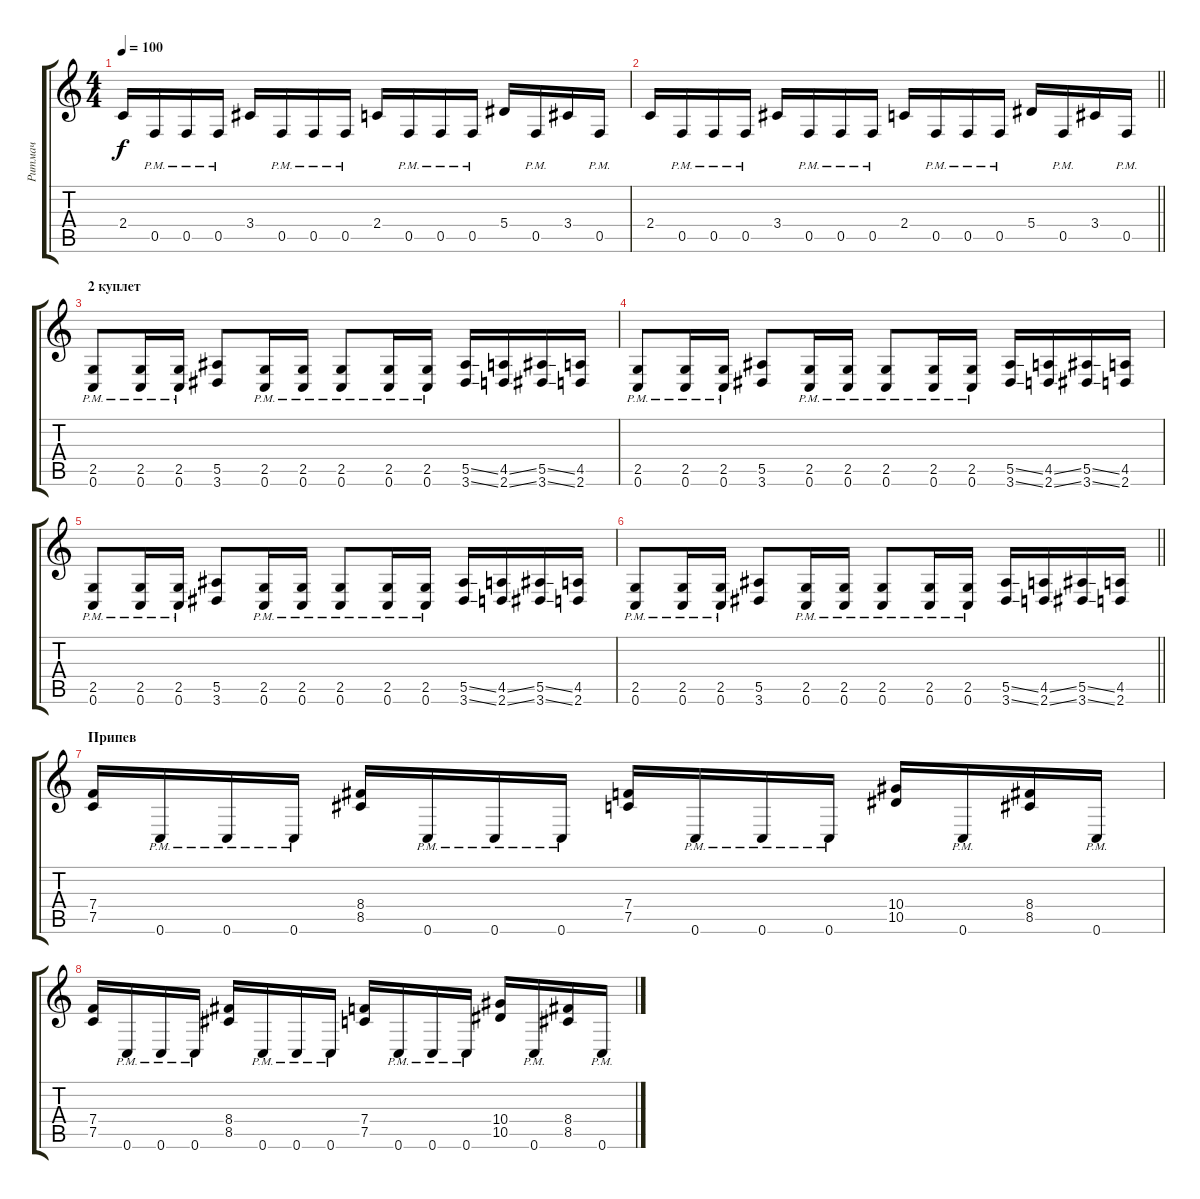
\track ("Ритмач" "Ритмач") {instrument distortionguitar}
\staff {score tabs}
\tuning (C4 G3 Eb3 Bb2 F2 C2) {hide}
\ts (4 4)
\tempo 100
\clef g2
\ks c
2.4.16{dy f} 0.5{pm}.16 0.5{pm}.16 0.5{pm}.16 3.4.16 0.5{pm}.16 0.5{pm}.16 0.5{pm}.16 2.4.16 0.5{pm}.16 0.5{pm}.16 0.5{pm}.16 5.4.16 0.5{pm}.16 3.4.16 0.5{pm}.16 |
\barLineRight lightlight
2.4.16 0.5{pm}.16 0.5{pm}.16 0.5{pm}.16 3.4.16 0.5{pm}.16 0.5{pm}.16 0.5{pm}.16 2.4.16 0.5{pm}.16 0.5{pm}.16 0.5{pm}.16 5.4.16 0.5{pm}.16 3.4.16 0.5{pm}.16 |
\section ("" "2 куплет")
(2.5 0.6{pm}).8 (2.5 0.6{pm}).16 (2.5 0.6{pm}).16 (5.5 3.6).8 (2.5 0.6{pm}).16 (2.5 0.6{pm}).16 (2.5 0.6{pm}).8 (2.5 0.6{pm}).16 (2.5 0.6{pm}).16 (5.5{ss} 3.6{ss}).16 (4.5{ss} 2.6{ss}).16 (5.5{ss} 3.6{ss}).16 (4.5 2.6).16 |
(2.5 0.6{pm}).8 (2.5 0.6{pm}).16 (2.5 0.6{pm}).16 (5.5 3.6).8 (2.5 0.6{pm}).16 (2.5 0.6{pm}).16 (2.5 0.6{pm}).8 (2.5 0.6{pm}).16 (2.5 0.6{pm}).16 (5.5{ss} 3.6{ss}).16 (4.5{ss} 2.6{ss}).16 (5.5{ss} 3.6{ss}).16 (4.5 2.6).16 |
(2.5 0.6{pm}).8 (2.5 0.6{pm}).16 (2.5 0.6{pm}).16 (5.5 3.6).8 (2.5 0.6{pm}).16 (2.5 0.6{pm}).16 (2.5 0.6{pm}).8 (2.5 0.6{pm}).16 (2.5 0.6{pm}).16 (5.5{ss} 3.6{ss}).16 (4.5{ss} 2.6{ss}).16 (5.5{ss} 3.6{ss}).16 (4.5 2.6).16 |
\barLineRight lightlight
(2.5 0.6{pm}).8 (2.5 0.6{pm}).16 (2.5 0.6{pm}).16 (5.5 3.6).8 (2.5 0.6{pm}).16 (2.5 0.6{pm}).16 (2.5 0.6{pm}).8 (2.5 0.6{pm}).16 (2.5 0.6{pm}).16 (5.5{ss} 3.6{ss}).16 (4.5{ss} 2.6{ss}).16 (5.5{ss} 3.6{ss}).16 (4.5 2.6).16 |
\section ("" "Припев")
(7.4 7.5).16 0.6{pm}.16 0.6{pm}.16 0.6{pm}.16 (8.4 8.5).16 0.6{pm}.16 0.6{pm}.16 0.6{pm}.16 (7.4 7.5).16 0.6{pm}.16 0.6{pm}.16 0.6{pm}.16 (10.4 10.5).16 0.6{pm}.16 (8.4 8.5).16 0.6{pm}.16 |
(7.4 7.5).16 0.6{pm}.16 0.6{pm}.16 0.6{pm}.16 (8.4 8.5).16 0.6{pm}.16 0.6{pm}.16 0.6{pm}.16 (7.4 7.5).16 0.6{pm}.16 0.6{pm}.16 0.6{pm}.16 (10.4 10.5).16 0.6{pm}.16 (8.4 8.5).16 0.6{pm}.16
